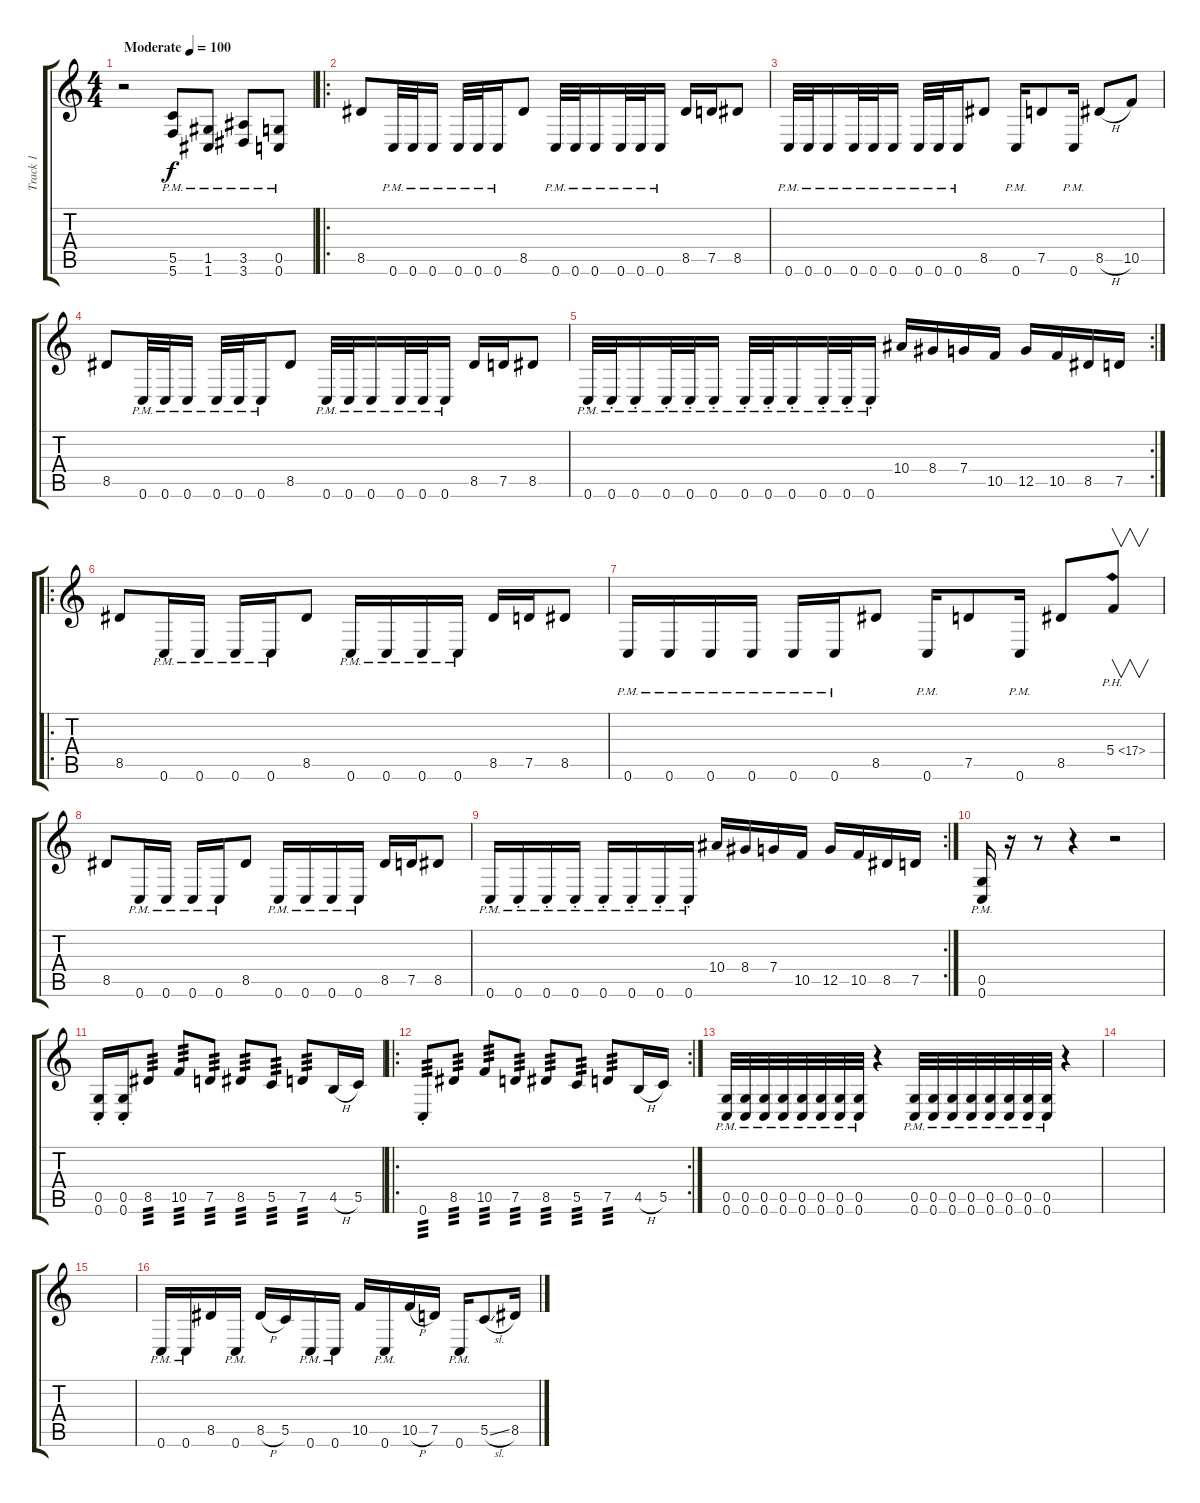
\track ("Track 1" "Track 1") {instrument overdrivenguitar}
\staff {score tabs}
\tuning (D4 A3 F3 C3 G2 C2) {hide}
\ts (4 4)
\tempo (100 "Moderate")
\clef g2
\ks c
r.2{dy f instrument overdrivenguitar} (5.5{pm} 5.6{pm}).8 (1.5{pm} 1.6{pm}).8 (3.5{pm} 3.6{pm}).8 (0.5{pm} 0.6{pm}).8 |
\ro
8.5.8 0.6{pm}.32 0.6{pm}.32 0.6{pm}.16 0.6{pm}.32 0.6{pm}.32 0.6{pm}.16 8.5.8 0.6{pm}.32 0.6{pm}.32 0.6{pm}.16 0.6{pm}.32 0.6{pm}.32 0.6{pm}.16 8.5.16 7.5.16 8.5.8 |
0.6{pm}.32 0.6{pm}.32 0.6{pm}.16 0.6{pm}.32 0.6{pm}.32 0.6{pm}.16 0.6{pm}.32 0.6{pm}.32 0.6{pm}.16 8.5.8 0.6{pm}.16 7.5.8 0.6{pm}.16 8.5{h}.8 10.5.8 |
8.5.8 0.6{pm}.32 0.6{pm}.32 0.6{pm}.16 0.6{pm}.32 0.6{pm}.32 0.6{pm}.16 8.5.8 0.6{pm}.32 0.6{pm}.32 0.6{pm}.16 0.6{pm}.32 0.6{pm}.32 0.6{pm}.16 8.5.16 7.5.16 8.5.8 |
\rc 2
0.6{pm st}.32 0.6{pm st}.32 0.6{pm st}.16 0.6{pm st}.32 0.6{pm st}.32 0.6{pm st}.16 0.6{pm st}.32 0.6{pm st}.32 0.6{pm st}.16 0.6{pm st}.32 0.6{pm st}.32 0.6{pm st}.16 10.4.16 8.4.16 7.4.16 10.5.16 12.5.16 10.5.16 8.5.16 7.5.16 |
\ro
8.5.8 0.6{pm}.16 0.6{pm}.16 0.6{pm}.16 0.6{pm}.16 8.5.8 0.6{pm}.16 0.6{pm}.16 0.6{pm}.16 0.6{pm}.16 8.5.16 7.5.16 8.5.8 |
0.6{pm}.16 0.6{pm}.16 0.6{pm}.16 0.6{pm}.16 0.6{pm}.16 0.6{pm}.16 8.5.8 0.6{pm}.16 7.5.8 0.6{pm}.16 8.5.8 5.4{ph 12}.8{v} |
8.5.8 0.6{pm}.16 0.6{pm}.16 0.6{pm}.16 0.6{pm}.16 8.5.8 0.6{pm}.16 0.6{pm}.16 0.6{pm}.16 0.6{pm}.16 8.5.16 7.5.16 8.5.8 |
\rc 2
0.6{pm st}.16 0.6{pm st}.16 0.6{pm st}.16 0.6{pm st}.16 0.6{pm st}.16 0.6{pm st}.16 0.6{pm st}.16 0.6{pm st}.16 10.4.16 8.4.16 7.4.16 10.5.16 12.5.16 10.5.16 8.5.16 7.5.16 |
(0.5 0.6{pm}).16 r.16 r.8 r.4 r.2 |
(0.5 0.6{st}).16 (0.5 0.6{st}).16 8.5.8{tp 3} 10.5.8{tp 3} 7.5.8{tp 3} 8.5.8{tp 3} 5.5.8{tp 3} 7.5.8{tp 3} 4.5{h}.16 5.5.16 |
\ro
\rc 2
0.6{st}.8{tp 3} 8.5.8{tp 3} 10.5.8{tp 3} 7.5.8{tp 3} 8.5.8{tp 3} 5.5.8{tp 3} 7.5.8{tp 3} 4.5{h}.16 5.5.16 |
(0.5{pm} 0.6{pm}).32 (0.5{pm} 0.6{pm}).32 (0.5{pm} 0.6{pm}).32 (0.5{pm} 0.6{pm}).32 (0.5{pm} 0.6{pm}).32 (0.5{pm} 0.6{pm}).32 (0.5{pm} 0.6{pm}).32 (0.5{pm} 0.6{pm}).32 r.4 (0.5{pm} 0.6{pm}).32 (0.5{pm} 0.6{pm}).32 (0.5{pm} 0.6{pm}).32 (0.5{pm} 0.6{pm}).32 (0.5{pm} 0.6{pm}).32 (0.5{pm} 0.6{pm}).32 (0.5{pm} 0.6{pm}).32 (0.5{pm} 0.6{pm}).32 r.4 |
|
|
0.6{pm}.16 0.6{pm}.16 8.5.16 0.6{pm}.16 8.5{h}.16 5.5.16 0.6{pm}.16 0.6{pm}.16 10.5.16 0.6{pm}.16 10.5{h}.16 7.5.16 0.6{pm}.16 5.5{sl}.8 8.5.16
